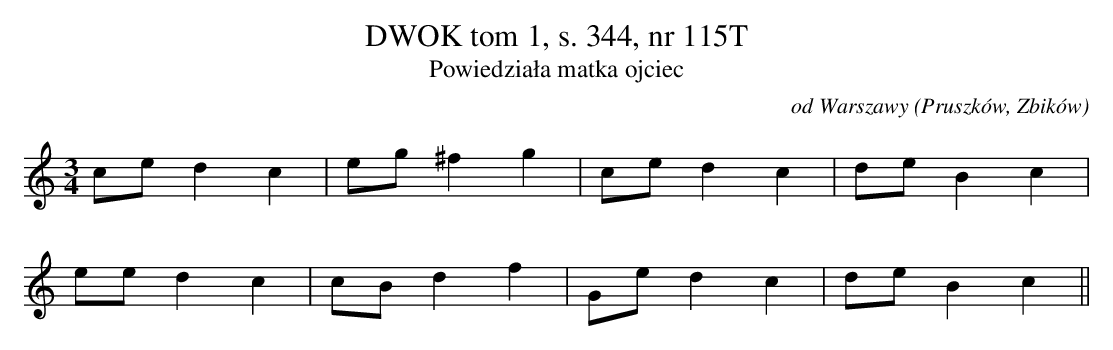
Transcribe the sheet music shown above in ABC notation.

X:1
T: DWOK tom 1, s. 344, nr 115T
T: Powiedziała matka ojciec
O: od Warszawy (Pruszków, Zbików)
M: 3/4
L: 1/8
K: C
ced2c2 | eg^f2g2 | ced2c2 | deB2c2 |
eed2c2 | cBd2f2 | Ged2c2 | deB2c2 ||
